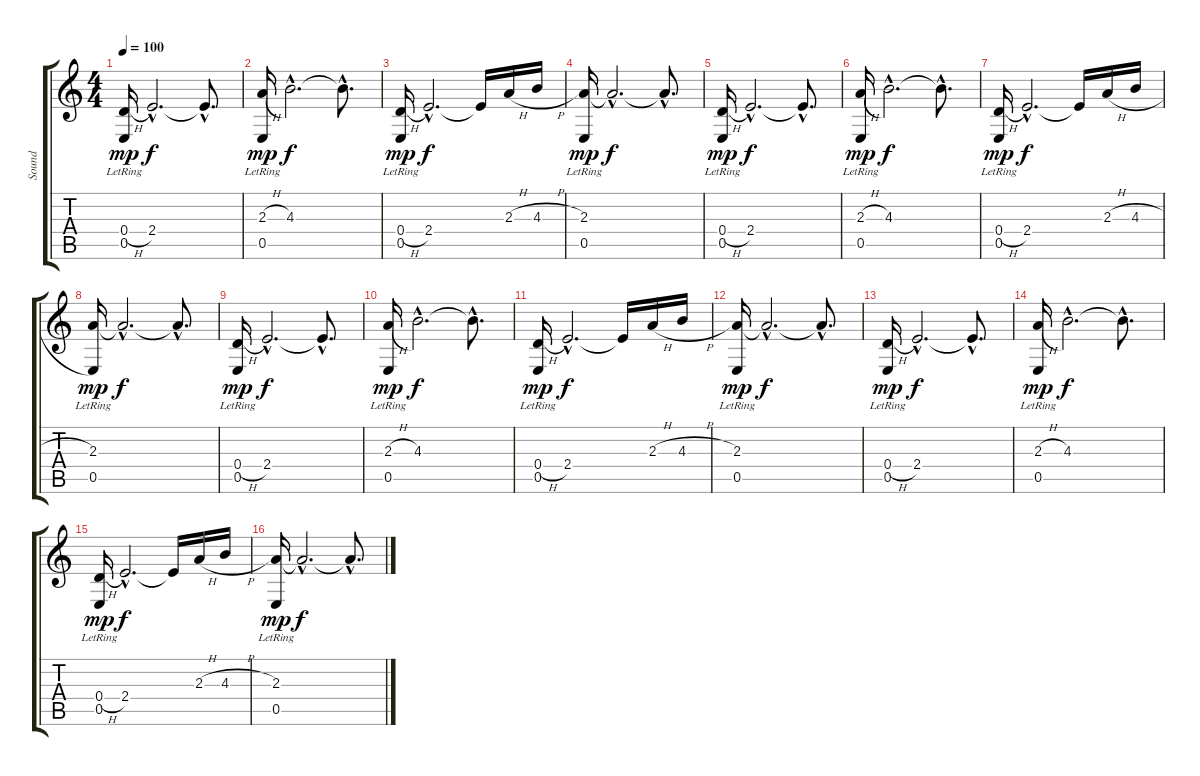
\track ("Sound" "Sound") {instrument overdrivenguitar}
\staff {score tabs}
\tuning (E4 B3 G3 D3 E2 B1) {hide}
\ts (4 4)
\tempo 100
\clef g2
\ks c
(0.4{h} 0.5{lr}).16{dy mp} 2.4{hac}.2{d dy f} 2.4{hac t}.8{d} |
(2.3{h} 0.5{lr}).16{dy mp} 4.3{hac}.2{d dy f} 4.3{hac t}.8{d} |
(0.4{h} 0.5{lr}).16{dy mp} 2.4{hac}.2{d dy f} 2.4{t}.16 2.3{h}.16 4.3{h}.16 |
(2.3 0.5{lr}).16{dy mp} 2.3{hac t}.2{d dy f} 2.3{hac t}.8{d} |
(0.4{h} 0.5{lr}).16{dy mp} 2.4{hac}.2{d dy f} 2.4{hac t}.8{d} |
(2.3{h} 0.5{lr}).16{dy mp} 4.3{hac}.2{d dy f} 4.3{hac t}.8{d} |
(0.4{h} 0.5{lr}).16{dy mp} 2.4{hac}.2{d dy f} 2.4{t}.16 2.3{h}.16 4.3{h}.16 |
(2.3 0.5{lr}).16{dy mp} 2.3{hac t}.2{d dy f} 2.3{hac t}.8{d} |
(0.4{h} 0.5{lr}).16{dy mp} 2.4{hac}.2{d dy f} 2.4{hac t}.8{d} |
(2.3{h} 0.5{lr}).16{dy mp} 4.3{hac}.2{d dy f} 4.3{hac t}.8{d} |
(0.4{h} 0.5{lr}).16{dy mp} 2.4{hac}.2{d dy f} 2.4{t}.16 2.3{h}.16 4.3{h}.16 |
(2.3 0.5{lr}).16{dy mp} 2.3{hac t}.2{d dy f} 2.3{hac t}.8{d} |
(0.4{h} 0.5{lr}).16{dy mp} 2.4{hac}.2{d dy f} 2.4{hac t}.8{d} |
(2.3{h} 0.5{lr}).16{dy mp} 4.3{hac}.2{d dy f} 4.3{hac t}.8{d} |
(0.4{h} 0.5{lr}).16{dy mp} 2.4{hac}.2{d dy f} 2.4{t}.16 2.3{h}.16 4.3{h}.16 |
(2.3 0.5{lr}).16{dy mp} 2.3{hac t}.2{d dy f} 2.3{hac t}.8{d}
